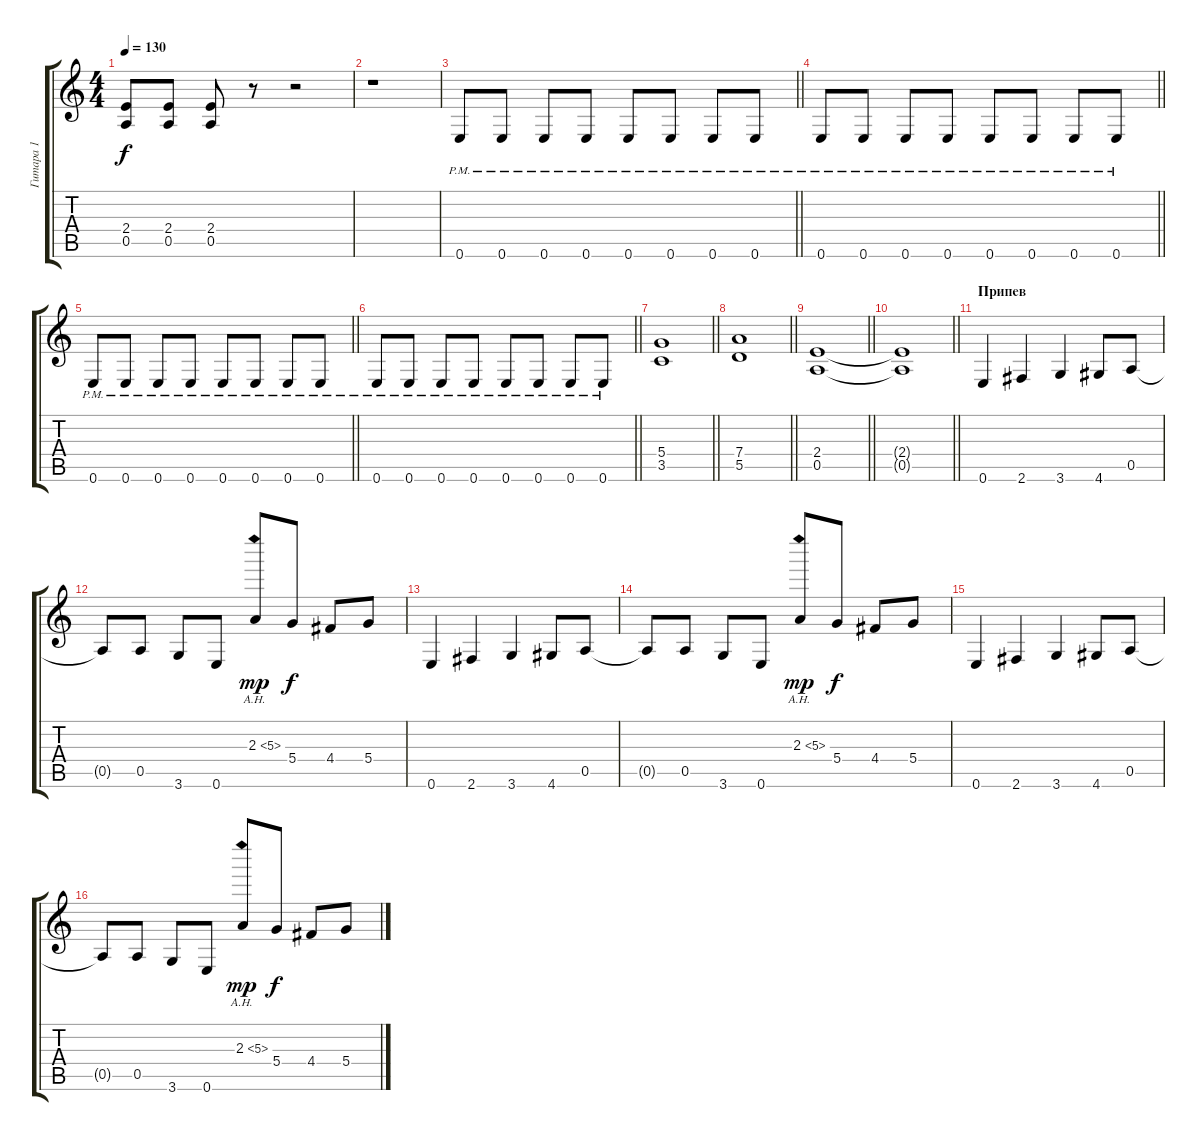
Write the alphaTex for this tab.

\track ("Гитара 1" "Гитара 1") {instrument distortionguitar}
\staff {score tabs}
\tuning (E4 B3 G3 D3 A2 E2) {hide}
\ts (4 4)
\tempo 130
\clef g2
\ks c
(2.4 0.5).8{dy f} (2.4 0.5).8 (2.4 0.5).8 r.8 r.2 |
r.1 |
\barLineRight lightlight
0.6{pm}.8 0.6{pm}.8 0.6{pm}.8 0.6{pm}.8 0.6{pm}.8 0.6{pm}.8 0.6{pm}.8 0.6{pm}.8 |
\barLineRight lightlight
0.6{pm}.8 0.6{pm}.8 0.6{pm}.8 0.6{pm}.8 0.6{pm}.8 0.6{pm}.8 0.6{pm}.8 0.6{pm}.8 |
\barLineRight lightlight
0.6{pm}.8 0.6{pm}.8 0.6{pm}.8 0.6{pm}.8 0.6{pm}.8 0.6{pm}.8 0.6{pm}.8 0.6{pm}.8 |
\barLineRight lightlight
0.6{pm}.8 0.6{pm}.8 0.6{pm}.8 0.6{pm}.8 0.6{pm}.8 0.6{pm}.8 0.6{pm}.8 0.6{pm}.8 |
\barLineRight lightlight
(5.4 3.5).1 |
\barLineRight lightlight
(7.4 5.5).1 |
\barLineRight lightlight
(2.4 0.5).1 |
\barLineRight lightlight
(2.4{t} 0.5{t}).1 |
\section ("" "Припев")
0.6.4 2.6.4 3.6.4 4.6.8 0.5.8 |
0.5{t}.8 0.5.8 3.6.8 0.6.8 2.3{ah 3}.8{dy mp} 5.4.8{dy f} 4.4.8 5.4.8 |
0.6.4 2.6.4 3.6.4 4.6.8 0.5.8 |
0.5{t}.8 0.5.8 3.6.8 0.6.8 2.3{ah 3}.8{dy mp} 5.4.8{dy f} 4.4.8 5.4.8 |
0.6.4 2.6.4 3.6.4 4.6.8 0.5.8 |
0.5{t}.8 0.5.8 3.6.8 0.6.8 2.3{ah 3}.8{dy mp} 5.4.8{dy f} 4.4.8 5.4.8
